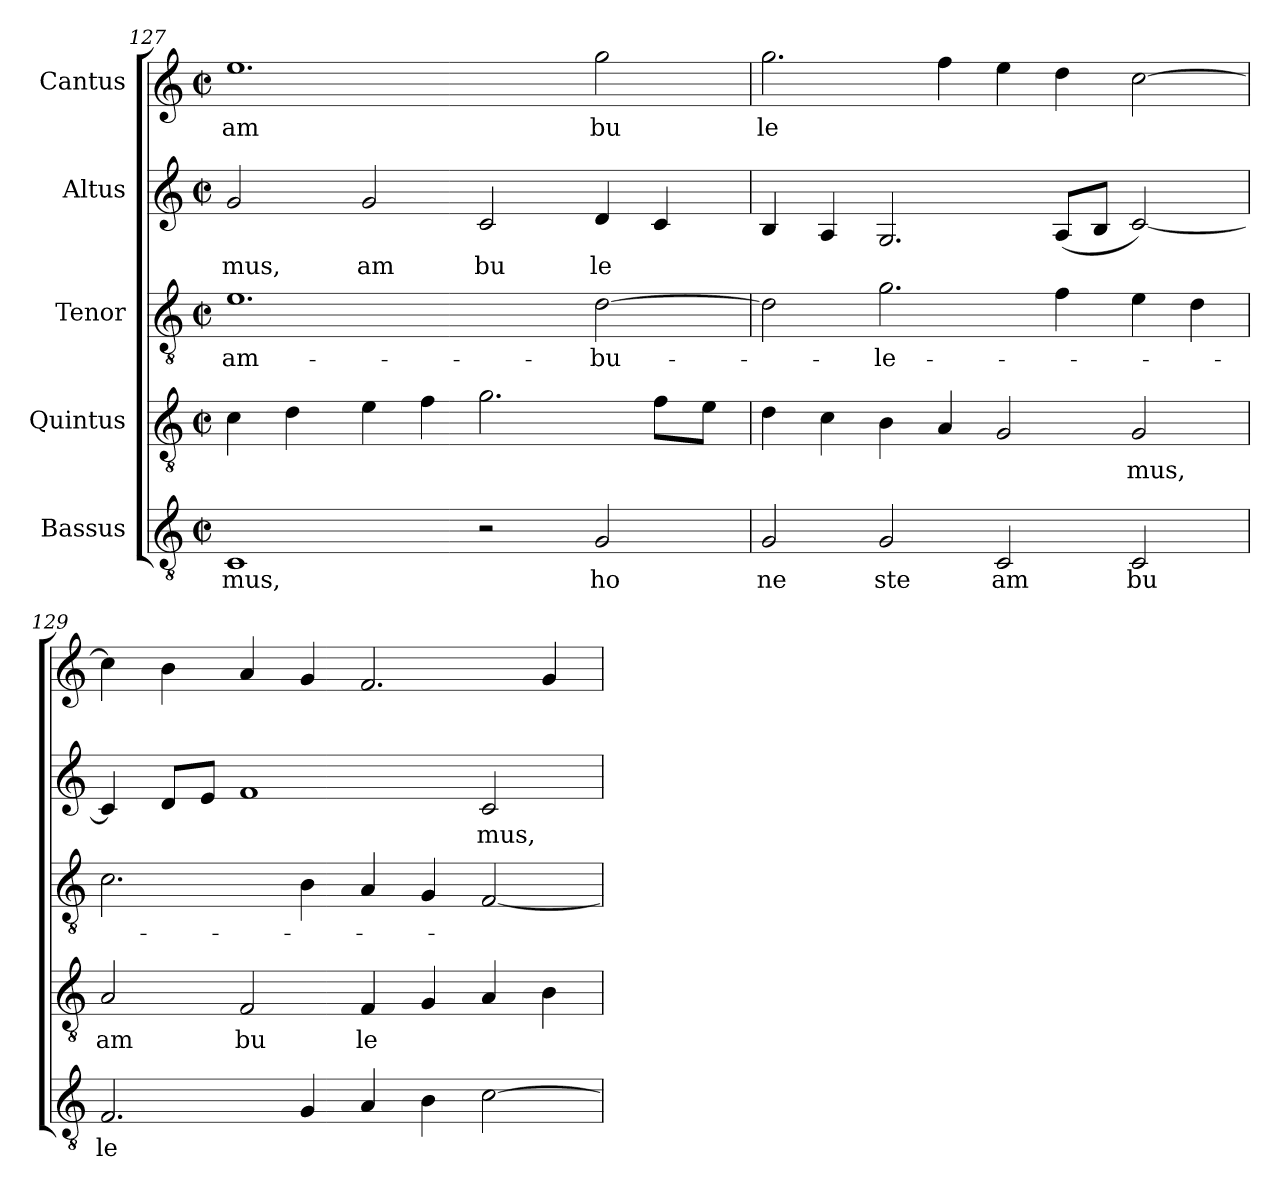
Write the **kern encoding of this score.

**kern	**text	**kern	**text	**kern	**text	**kern	**text	**kern	**text
*part5	*part5	*part4	*part4	*part3	*part3	*part2	*part2	*part1	*part1
*staff5	*staff5	*staff4	*staff4	*staff3	*staff3	*staff2	*staff2	*staff1	*staff1
*I"Bassus	*	*I"Quintus	*	*I"Tenor	*	*I"Altus	*	*I"Cantus	*
!!LO:PB:g=z
*clefGv2	*	*clefGv2	*	*clefGv2	*	*clefG2	*	*clefG2	*
*M2/2	*	*M2/2	*	*M2/2	*	*M2/2	*	*M2/2	*
*met(c|)	*	*met(c|)	*	*met(c|)	*	*met(c|)	*	*met(c|)	*
=127	=127	=127	=127	=127	=127	=127	=127	=127	=127
!	!LO:LY:b:cj	!	!	!	!LO:LY:b:cj	!	!LO:LY:b:cj	!	!LO:LY:b:cj
*	*	*^	*	*	*	*	*	*	*
1C	mus,	4c\	4ryy	.	1.e	am-	2g/	-mus,	1.ee	am
.	.	4d\	16.ryy	.	.	.	.	.	.	.
.	.	.	1ryy	.	.	.	.	.	.	.
!	!	!	!	!	!	!	!	!LO:LY:b:cj	!	!
.	.	4e\	.	.	.	.	2g/	am	.	.
.	.	4f\	.	.	.	.	.	.	.	.
!	!	!	!	!	!	!	!	!LO:LY:b:cj	!	!
2r	.	2.g\	.	.	.	.	2c/	bu	.	.
.	.	.	2ryy	.	.	.	.	.	.	.
!	!LO:LY:b:cj	!	!	!	!	!LO:LY:b:cj	!	!LO:LY:b:cj	!	!LO:LY:b:cj
2G/	ho	.	.	.	[>2d\	-bu-	4d/	le	2gg\	bu
.	.	8f\L	.	.	.	.	4c/	.	.	.
.	.	.	8ryy	.	.	.	.	.	.	.
.	.	8e\J	.	.	.	.	.	.	.	.
.	.	.	32ryy	.	.	.	.	.	.	.
=128	=128	=128	=128	=128	=128	=128	=128	=128	=128	=128
!	!LO:LY:b:cj	!	!	!	!	!	!	!	!	!LO:LY:b:cj
*	*	*v	*v	*	*	*	*	*	*	*
2G/	ne	4d\	.	2d\]	.	4B/	.	2.gg\	le
.	.	4c\	.	.	.	4A/	.	.	.
!	!LO:LY:b:cj	!	!	!	!LO:LY:b:cj	!	!	!	!
2G/	ste	4B\	.	2.g\	-le-	2.G/	.	.	.
.	.	4A/	.	.	.	.	.	4ff\	.
!	!LO:LY:b:cj	!	!	!	!	!	!	!	!
2C/	am	2G/	.	.	.	.	.	4ee\	.
.	.	.	.	4f\	.	(>8A/L	.	4dd\	.
.	.	.	.	.	.	8B/J	.	.	.
!	!LO:LY:b:cj	!	!LO:LY:b:cj	!	!	!	!	!	!
2C/	bu	2G/	mus,	4e\	.	[<2c/)	.	[>2cc\	.
.	.	.	.	4d\	.	.	.	.	.
=129	=129	=129	=129	=129	=129	=129	=129	=129	=129
!	!LO:LY:b:cj	!	!LO:LY:b:cj	!	!	!	!	!	!
2.F/	le	2A/	am	2.c\	.	4c/]	.	4cc\]	.
.	.	.	.	.	.	8d/L	.	4b\	.
.	.	.	.	.	.	8e/J	.	.	.
!	!	!	!LO:LY:b:cj	!	!	!	!	!	!
.	.	2F/	bu	.	.	1f	.	4a/	.
4G/	.	.	.	4B\	.	.	.	4g/	.
!	!	!	!LO:LY:b:cj	!	!	!	!	!	!
4A/	.	4F/	le	4A/	.	.	.	2.f/	.
4B\	.	4G/	.	4G/	.	.	.	.	.
!	!	!	!	!	!	!	!LO:LY:b:cj	!	!
[>2c\	.	4A/	.	[<2F/	.	2c/	mus,	.	.
.	.	4B\	.	.	.	.	.	4g/	.
=	=	=	=	=	=	=	=	=	=
*-	*-	*-	*-	*-	*-	*-	*-	*-	*-
